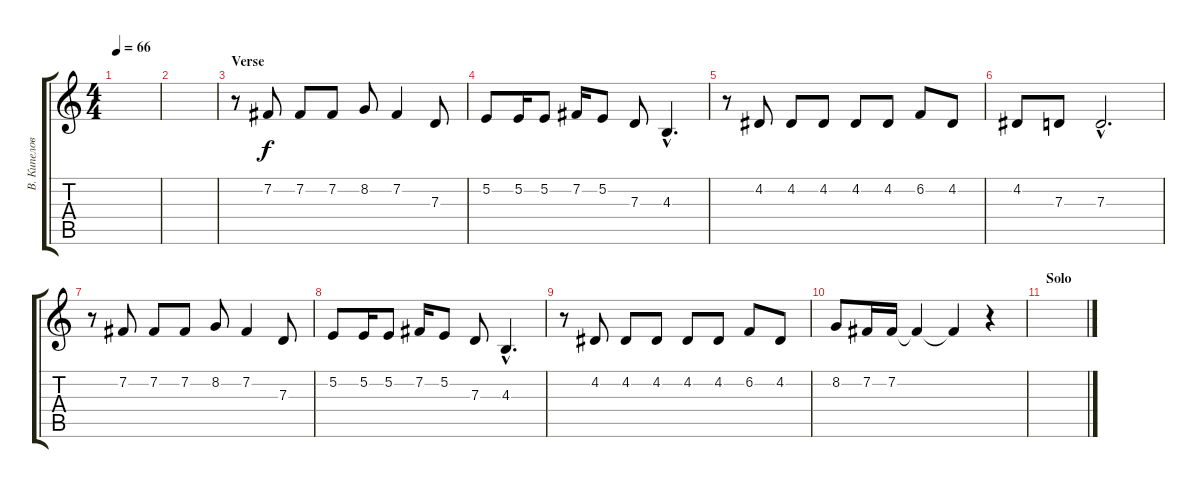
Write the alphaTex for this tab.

\track ("В. Кипелов" "В. Кипелов") {instrument tenorsax}
\staff {score tabs}
\tuning (E4 B3 G3 D3 A2 E2) {hide}
\ts (4 4)
\tempo 66
\clef g2
\ks c
|
|
\section ("" "Verse")
r.8 7.2.8 7.2.8 7.2.8 8.2.8 7.2.4 7.3.8 |
5.2.8 5.2.16 5.2.8 7.2.16 5.2.8 7.3.8 4.3{hac}.4{d} |
r.8 4.2.8 4.2.8 4.2.8 4.2.8 4.2.8 6.2.8 4.2.8 |
4.2.8 7.3.8 7.3{hac}.2{d} |
r.8 7.2.8 7.2.8 7.2.8 8.2.8 7.2.4 7.3.8 |
5.2.8 5.2.16 5.2.8 7.2.16 5.2.8 7.3.8 4.3{hac}.4{d} |
r.8 4.2.8 4.2.8 4.2.8 4.2.8 4.2.8 6.2.8 4.2.8 |
8.2.8 7.2.16 7.2.16 7.2{t}.4 7.2{t}.4 r.4 |
\section ("" "Solo")
